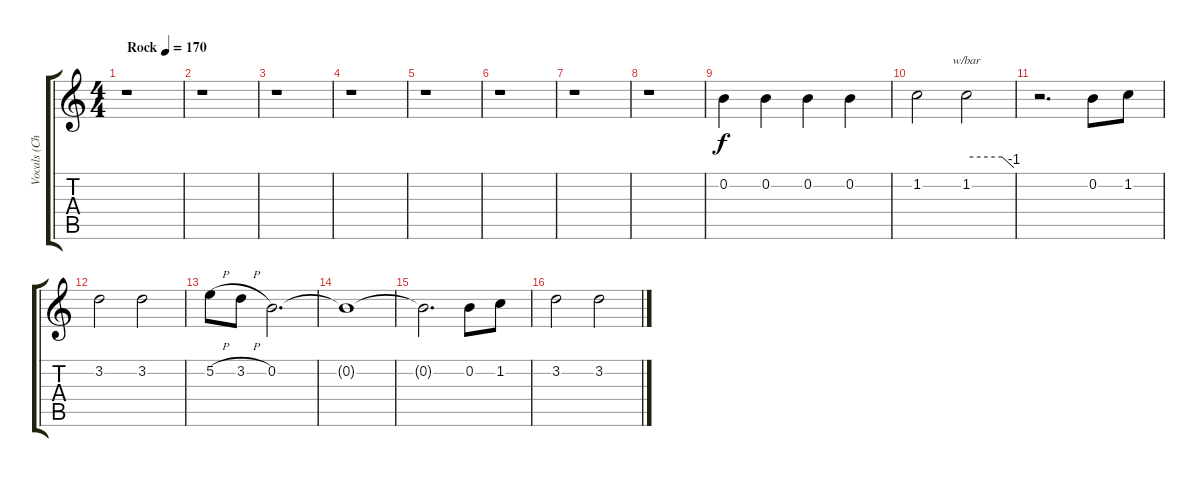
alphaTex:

\track ("Vocals (Chris Martin)" "Vocals (Ch") {instrument distortionguitar}
\staff {score tabs}
\tuning (E4 B3 G3 D3 A2 E2) {hide}
\ts (4 4)
\tempo (170 "Rock")
\clef g2
\ks c
r.1{dy f instrument distortionguitar} |
r.1 |
r.1 |
r.1 |
r.1 |
r.1 |
r.1 |
r.1 |
0.2.4 0.2.4 0.2.4 0.2.4 |
1.2.2 1.2.2{tbe (custom default 0 0 45 0 60 -4)} |
r.2{d} 0.2.8 1.2.8 |
3.2.2 3.2.2 |
5.2{h}.8 3.2{h}.8 0.2.2{d} |
0.2{t}.1 |
0.2{t}.2{d} 0.2.8 1.2.8 |
3.2.2 3.2.2
